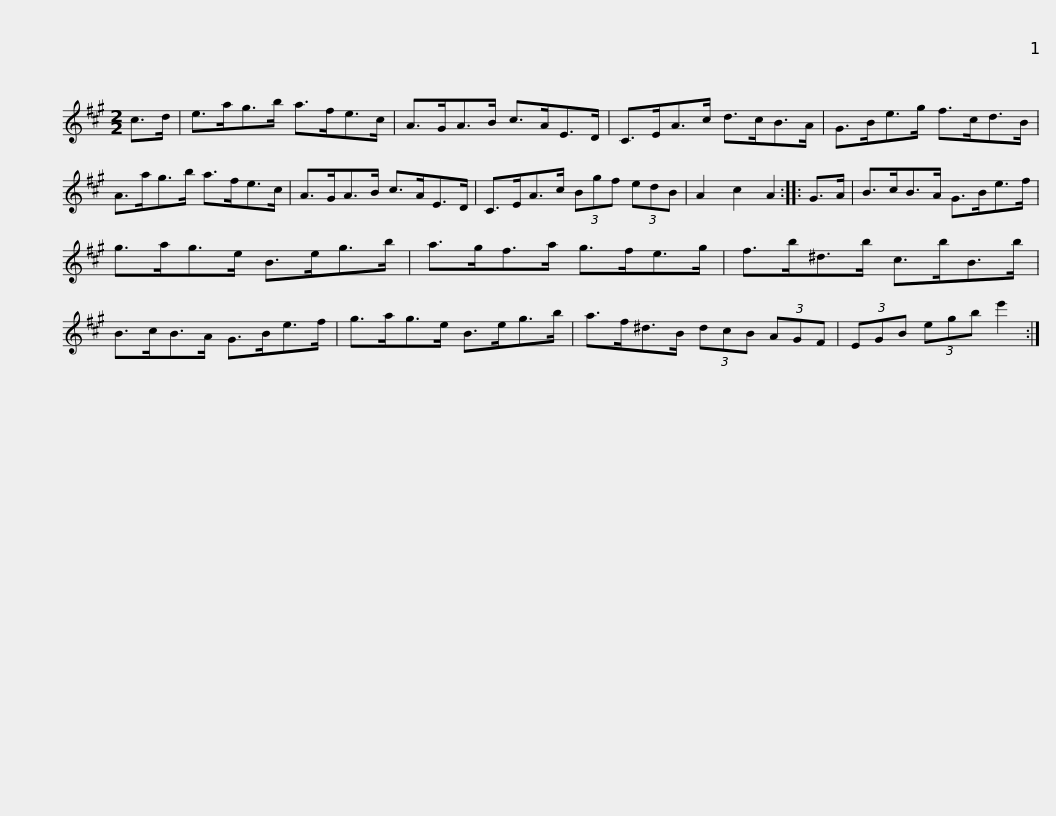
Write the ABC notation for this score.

X:1
L:1/8
M:2/2
I:linebreak $
K:A
V:1 treble
V:1
 c>d | e>ag>b a>fe>c | A>GA>B c>AE>D | C>EA>c d>cB>A | G>Be>g f>cd>B |$ %5
 A>ag>b a>fe>c | A>GA>B c>AE>D | C>EA>c (3Bgf (3edB | A2 c2 A2 :: G>A |$ %10
 B>cB>A G>Be>f | g>ag>e B>eg>b | a>gf>a g>fe>g | f>b^d>b c>bB>b |$ B>cB>A G>Be>f | %15
 g>ag>e B>eg>b | a>f^d>B (3dcB (3AGF | (3EGB (3egb e'2 :| %18
